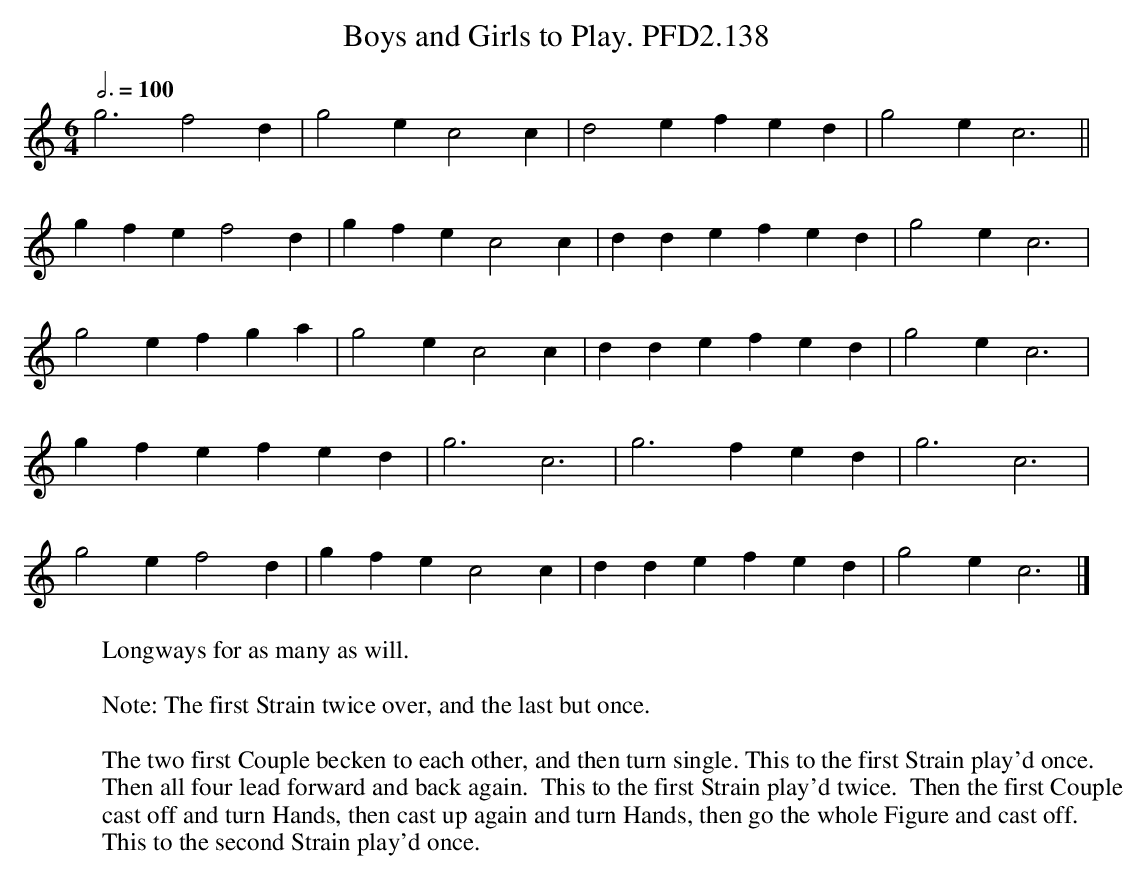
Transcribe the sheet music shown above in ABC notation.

X:1
T:Boys and Girls to Play. PFD2.138
W:Longways for as many as will.
L:1/4
M:6/4
Q:3/4=100
K:C
g3f2d|g2ec2c|d2efed|g2ec3||
gfef2d|gfec2c|ddefed|g2ec3|
g2efga|g2ec2c|ddefed|g2ec3|
gfefed|g3c3|g3fed|g3c3|
g2ef2d|gfe c2c|ddefed|g2ec3 |]
W:
W:Note: The first Strain twice over, and the last but once.
W:
W:The two first Couple becken to each other, and then turn single. This to the first Strain play'd once.
W:Then all four lead forward and back again.  This to the first Strain play'd twice.  Then the first Couple
W:cast off and turn Hands, then cast up again and turn Hands, then go the whole Figure and cast off.
W:This to the second Strain play'd once.
